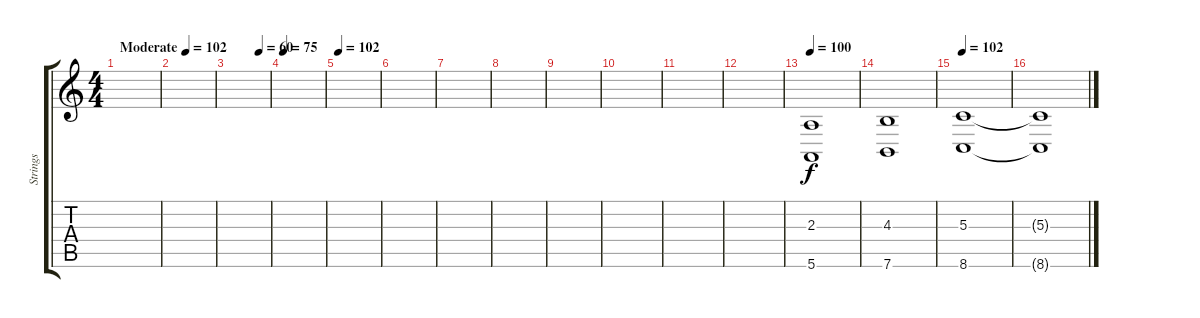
\track ("Strings" "Strings") {instrument tremolostrings}
\staff {score tabs}
\tuning (E4 B3 G3 D3 A2 E2) {hide}
\ts (4 4)
\tempo (102 "Moderate")
\clef g2
\ks c
|
|
\tempo (60 0.75)
|
\tempo 75
|
\tempo 102
|
|
|
|
|
|
|
|
\tempo 100
(2.3 5.6).1 |
(4.3 7.6).1 |
\tempo 102
(5.3 8.6).1 |
(5.3{t} 8.6{t}).1{dy f}
